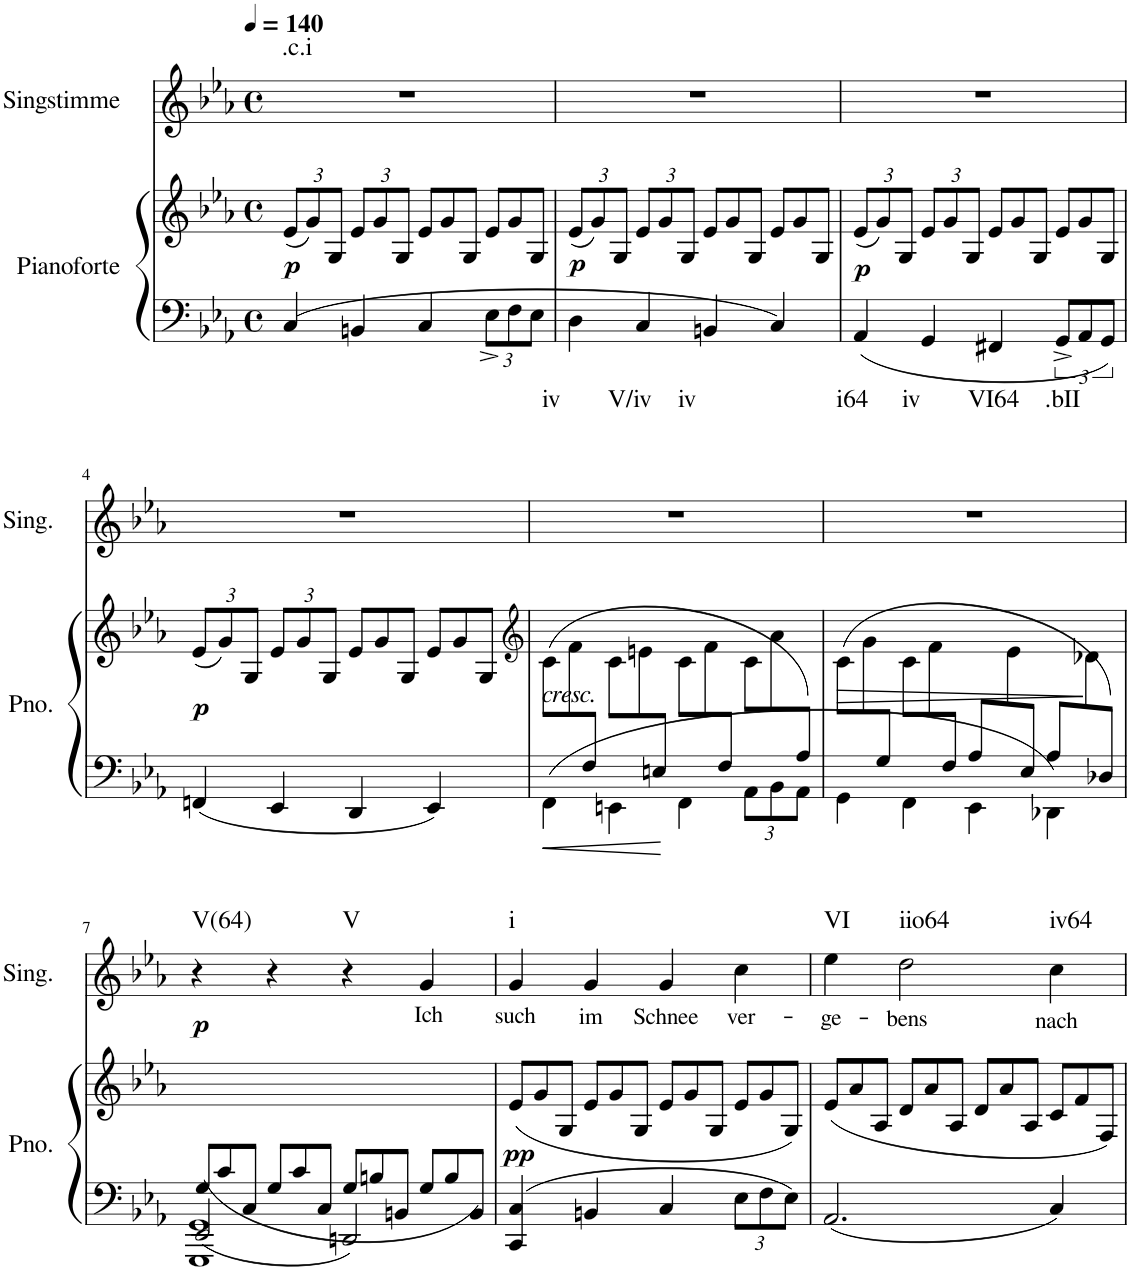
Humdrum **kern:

**kern	**kern	**dynam	**kern	**text	**harte
*part2	*part2	*part2	*part1	*part1	*part1
*staff3	*staff2	*staff2/3	*staff1	*staff1	*
*I"Pianoforte	*	*	*I"Singstimme	*	*
*I'Pno.	*	*	*I'Sing.	*	*
*clefF4	*clefG2	*	*clefG2	*	*
*k[b-e-a-]	*k[b-e-a-]	*	*k[b-e-a-]	*	*
*M4/4	*M4/4	*	*M4/4	*	*
*met(c)	*met(c)	*	*met(c)	*	*
*MM140	*MM140	*	*MM140	*	*
*	*Xbrackettup	*	*	*	*
=1	=1	=1	=1	=1	=1
!	!	!LO:DY:b	!	!	!LO:H:kt=.c.i
4C/	(12e-/L	p	1r	.	N
.	12g/)	.	.	.	.
.	12G/J	.	.	.	.
4BBn/	12e-/L	.	.	.	.
.	12g/	.	.	.	.
.	12G/J	.	.	.	.
*	*Xtuplet	*	*	*	*
4C/	12e-/L	.	.	.	.
.	12g/	.	.	.	.
.	12G/J	.	.	.	.
*Xbrackettup	*	*	*	*	*
12E-^<\L	12e-/L	.	.	.	.
12F\	12g/	.	.	.	.
12E-\J	12G/J	.	.	.	.
=2	=2	=2	=2	=2	=2
*	*tuplet	*	*	*	*
!	!	!LO:DY:b	!	!	!
4D\	(12e-/L	p	1r	.	.
.	12g/)	.	.	.	.
.	12G/J	.	.	.	.
4C/	12e-/L	.	.	.	.
.	12g/	.	.	.	.
.	12G/J	.	.	.	.
*	*Xtuplet	*	*	*	*
4BBn/	12e-/L	.	.	.	.
.	12g/	.	.	.	.
.	12G/J	.	.	.	.
4C/	12e-/L	.	.	.	.
.	12g/	.	.	.	.
.	12G/J	.	.	.	.
=3	=3	=3	=3	=3	=3
*	*tuplet	*	*	*	*
!	!	!LO:DY:b	!	!	!
4AA-/	(12e-/L	p	1r	.	.
.	12g/)	.	.	.	.
.	12G/J	.	.	.	.
4GG/	12e-/L	.	.	.	.
.	12g/	.	.	.	.
.	12G/J	.	.	.	.
*	*Xtuplet	*	*	*	*
4FF#X/	12e-/L	.	.	.	.
.	12g/	.	.	.	.
.	12G/J	.	.	.	.
*brackettup	*	*	*	*	*
12GG^</L	12e-/L	.	.	.	.
12AA-/	12g/	.	.	.	.
12GG/J	12G/J	.	.	.	.
!!LO:LB:g=z
=4	=4	=4	=4	=4	=4
*	*tuplet	*	*	*	*
!	!	!LO:DY:b	!	!	!
4FFn/	(12e-/L	p	1r	.	.
.	12g/)	.	.	.	.
.	12G/J	.	.	.	.
4EE-/	12e-/L	.	.	.	.
.	12g/	.	.	.	.
.	12G/J	.	.	.	.
*	*Xtuplet	*	*	*	*
4DD/	12e-/L	.	.	.	.
.	12g/	.	.	.	.
.	12G/J	.	.	.	.
4EE-/	12e-/L	.	.	.	.
.	12g/	.	.	.	.
.	12G/J	.	.	.	.
=5	=5	=5	=5	=5	=5
*	*clefG2	*	*	*	*
*^	*	*	*	*	*
!	!	!LO:TX:b:i:t=cresc.	!	!	!	!LO:H:n=1:kt=iv
!	!	!	!	!	!	!LO:H:n=2:kt=V/iv
!	!	!	!	!	!	!LO:H:n=3:kt=iv
6ryy	4FF\	(12c\L	.	1r	.	N N N
.	.	12f\	.	.	.	.
12F/J	.	12ryy	.	.	.	.
6ryy	4EEn\	12c\L	.	.	.	.
.	.	12en\	.	.	.	.
12En/J	.	12ryy	.	.	.	.
6ryy	4FF\	12c\L	.	.	.	.
.	.	12f\	.	.	.	.
12F/J	.	12ryy	.	.	.	.
*	*Xbrackettup	*	*	*	*	*
6ryy	12AA-\L	12c\L	.	.	.	.
.	12BB-\	12a-\	.	.	.	.
12A-/J)	12AA-\J	12ryy	.	.	.	.
=6	=6	=6	=6	=6	=6	=6
!	!	!	!LO:HP:b	!	!	!LO:H:n=1:kt=i64
!	!	!	!	!	!	!LO:H:n=2:kt=iv
!	!	!	!	!	!	!LO:H:n=3:kt=VI64
!	!	!	!	!	!	!LO:H:n=4:kt=.bII
6ryy	4GG\	(12c\L	>	1r	.	N N N N
.	.	12g\	.	.	.	.
12G/J	.	12ryy	.	.	.	.
6ryy	4FF\	12c\L	.	.	.	.
.	.	12f\	.	.	.	.
12F/J	.	6ryy	.	.	.	.
*Xtuplet	*	*	*	*	*	*
12A-/L	4EE-\	.	.	.	.	.
12ryy	.	12e-\	.	.	.	.
12E-/J	.	6ryy	.	.	.	.
12A-/L	4DD-X\	.	.	.	.	.
12ryy	.	12d-X\	.	.	.	.
12D-X/J)	.	12ryy	.	.	.	.
*v	*v	*	*	*	*	*
.	.	]	.	.	.
!!LO:LB:g=z
=7	=7	=7	=7	=7	=7
*^	*	*	*	*	*
*	*^	*	*	*	*	*
!	!	!	!	!LO:DY:a	!	!	!LO:H:kt=V(64)
12G/L	1GGG 1GG	2EE-/	1ryy	p	4r	.	N
12c/	.	.	.	.	.	.	.
12C/J	.	.	.	.	.	.	.
12G/L	.	.	.	.	4r	.	.
12c/	.	.	.	.	.	.	.
12C/J	.	.	.	.	.	.	.
!	!	!	!	!	!	!	!LO:H:kt=V
12G/L	.	2DDn/	.	.	4r	.	N
12Bn/	.	.	.	.	.	.	.
12BBn/J	.	.	.	.	.	.	.
!	!	!	!	!	!	!LO:LY:b	!
12G/L	.	.	.	.	4g/	Ich	.
12B/	.	.	.	.	.	.	.
12BB/J	.	.	.	.	.	.	.
*v	*v	*v	*	*	*	*	*
=8	=8	=8	=8	=8	=8
!	!	!LO:DY:b	!	!LO:LY:b	!LO:H:kt=i
4CC/ 4C/	(12e-/L	pp	4g/	such	N
.	12g/	.	.	.	.
.	12G/J	.	.	.	.
!	!	!	!	!LO:LY:b	!
4BBn/	12e-/L	.	4g/	im	.
.	12g/	.	.	.	.
.	12G/J	.	.	.	.
!	!	!	!	!LO:LY:b	!
4C/	12e-/L	.	4g/	Schnee	.
.	12g/	.	.	.	.
.	12G/J	.	.	.	.
*tuplet	*	*	*	*	*
!	!	!	!	!LO:LY:b	!
12E-\L	12e-/L	.	4cc\	ver-	.
12F\	12g/	.	.	.	.
12E-\J	12G/J)	.	.	.	.
=9	=9	=9	=9	=9	=9
!	!	!	!	!LO:LY:b	!LO:H:kt=VI
2.AA-/	(12e-/L	.	4ee-\	-ge-	N
.	12a-/	.	.	.	.
.	12A-/J	.	.	.	.
!	!	!	!	!LO:LY:b	!LO:H:kt=iio64
.	12d/L	.	2dd\	-bens	N
.	12a-/	.	.	.	.
.	12A-/J	.	.	.	.
.	12d/L	.	.	.	.
.	12a-/	.	.	.	.
.	12A-/J	.	.	.	.
!	!	!	!	!LO:LY:b	!LO:H:kt=iv64
4C/	12c/L	.	4cc\	nach	N
.	12f/	.	.	.	.
.	12F/J)	.	.	.	.
=	=	=	=	=	=
*-	*-	*-	*-	*-	*-
